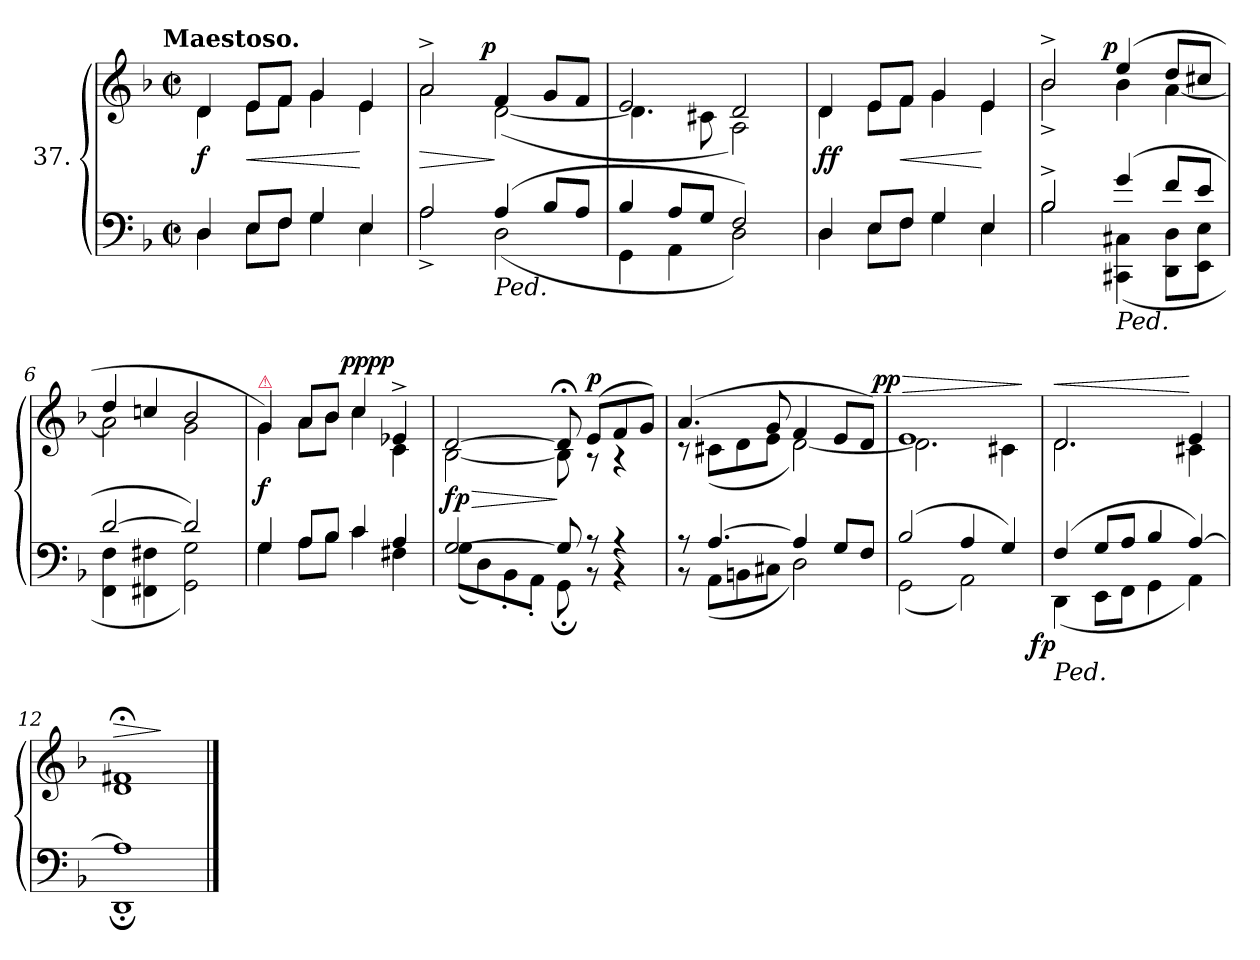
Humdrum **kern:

**kern	**kern	**dynam
*part1	*part1	*part1
*staff2	*staff1	*staff1/2
*I"37.	*	*
*clefF4	*clefG2	*
*k[b-]	*k[b-]	*
!!LO:TX:omd:t=Maestoso.
*M2/2	*M2/2	*
*met(c|)	*met(c|)	*
=1	=1	=1
*^	*^	*
4D/	4D\	4d/	4d\	f
8E/L	8E\L	8e/L	8e\L	<
8F/J	8F\J	8f/J	8f\J	.
4G/	4G\	4g/	4g\	.
4E/	4E\	4e/	4e\	[
=2	=2	=2	=2	=2
2A/	2A^\	2a^/	2a\	>
!LO:TX:b:i:t=Ped.	!	!	!	!
!	!	!	!	!LO:DY:n=1:a:rj
(4A/	(2D\	4f/	([2d\	] p
8B-/L	.	8g/L	.	.
8A/J	.	8f/J	.	.
=3	=3	=3	=3	=3
4B-/	4GG\	2e/	4.d\]	.
8A/L	4AA\	.	.	.
8G/J	.	.	8c#X\	.
2F/)	2D\)	2d/	2A\)	.
=4	=4	=4	=4	=4
4D/	4D\	4d/	4d\	ff
8E/L	8E\L	8e/L	8e\L	.
8F/J	8F\J	8f/J	8f\J	<
4G/	4G\	4g/	4g\	.
4E/	4E\	4e/	4e\	[
=5	=5	=5	=5	=5
2B-^/	2B-\	2b-^/	2b-^\	.
!LO:TX:b:i:t=Ped.	!	!	!	!
!	!	!	!	!LO:DY:a:rj
(4g/	(4CC#X\ 4C#X\	(4ee/	4b-\	p
8f/L	8DD\ 8D\L	8dd/L	[4a\	.
8e/J	8EE\ 8E\J	8cc#X/J	.	.
=6	=6	=6	=6	=6
[2d/	4FF\ 4F\	4dd/	2a\]	.
.	4FF#X\ 4F#X\	4ccn/	.	.
2d/])	2GG\ 2G\)	2b-/	2g\	.
=7	=7	=7	=7	=7
!	!	!LO:TX:a:color=crimson:t=⚠	!	!
4G/	4G\	4g/)	4g\	f
8A/L	8A\L	8a/L	8a\L	.
8B-/J	8B-\J	8b-/J	8b-\J	.
4c/	4c\	4cc/	4cc\	.
!	!	!	!	!LO:DY:b=2:rj
!	!	!	!	!LO:DY:n=1:a:rj
4A/	4F#X\	4e-X^/	4c\	pp pp
=8	=8	=8	=8	=8
[2G/	(8G\L	[2d/	[2B-\	> fp
.	8D\)	.	.	.
.	8BB-'\	.	.	.
.	8AA'\J	.	.	.
8G/]	8GG;<\	8d;</]	8B-\]	]
!	!	!	!	!LO:DY:n=2:a
8rBB	8rA	(8e/L	8r	p
4rBB	4rA	8f/	4r	.
.	.	8g/J)	.	.
=9	=9	=9	=9	=9
8rBB	8rA	(4.a/	8rc	.
[4.A/	(8AA\L	.	(8c#X\L	.
.	8BBn\	.	8d\	.
.	8C#X\J	8g/	8e\J	.
4A/]	2D\)	4f/	[2d\)	.
8G/L	.	8e/L	.	.
8F/J	.	8d/J)	.	.
=10	=10	=10	=10	=10
!	!	!	!	!LO:HP:a
!	!	!	!	!LO:DY:n=1:a:rj
(2B-/	(2GG\	1e	2.d\]	> pp
4A/	2AA\)	.	.	.
4G/)	.	.	4c#X\	.
*v	*v	*	*	*
*	*v	*v	*
.	.	]
=11	=11	=11
*^	*^	*
!LO:TX:b:i:t=Ped.	!	!	!	!
!	!	!	!	!LO:HP:a
!	!	!	!	!LO:DY:n=1:b=2:rj
(4F/	(4DD\	2.d/	2.d\	< fp
8G/L	8EE\L	.	.	.
8A/J	8FF\J	.	.	.
4B-/	4GG\	.	.	.
[4A/)	4AA\)	4e/	4c#X\	[
=12	=12	=12	=12	=12
!	!	!	!	!LO:HP:a
1A]	1DD;<	1f#X;<	1d	>
*v	*v	*	*	*
*	*v	*v	*
.	.	]
==	==	==
*-	*-	*-
